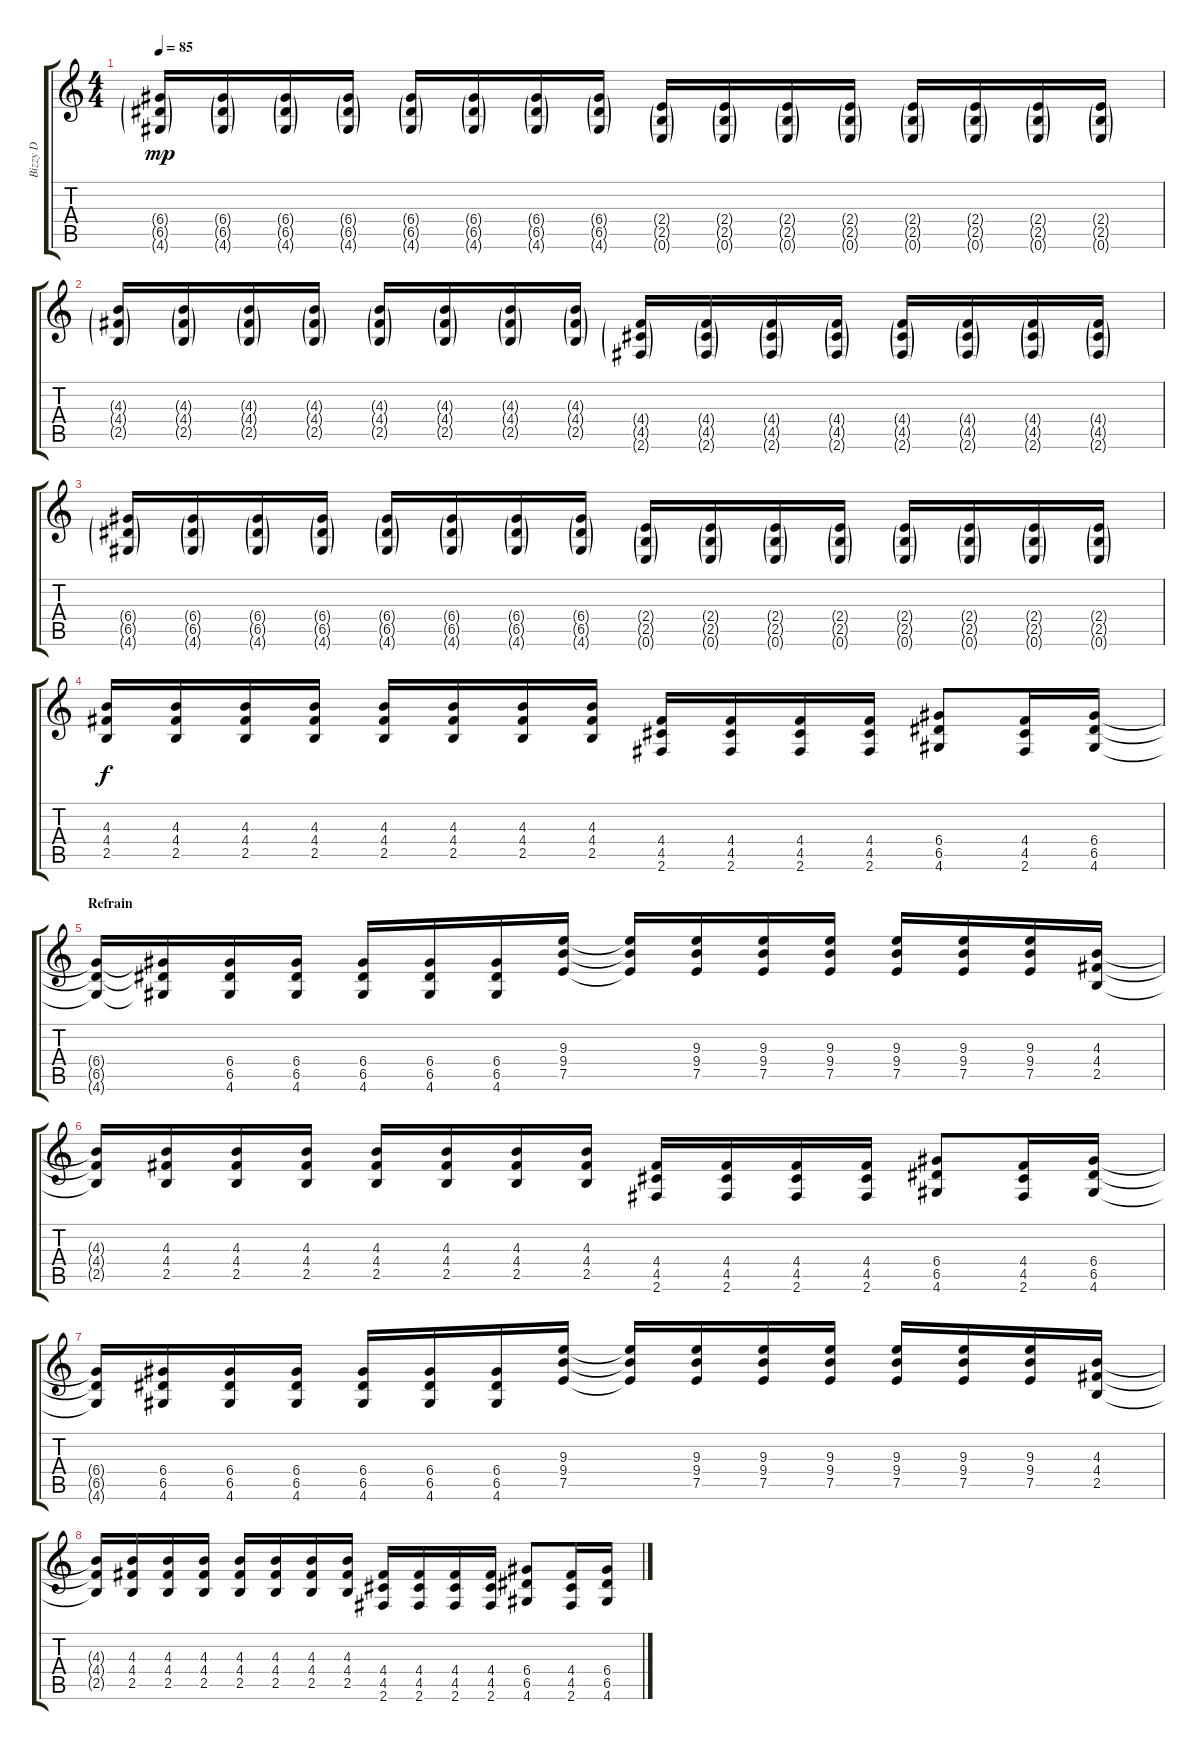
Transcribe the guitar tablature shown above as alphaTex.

\track ("Bizzy D" "Bizzy D") {instrument distortionguitar}
\staff {score tabs}
\tuning (E4 B3 G3 D3 A2 E2) {hide}
\ts (4 4)
\tempo 85
\clef g2
\ks c
(6.4{g} 6.5{g} 4.6{g}).16{dy mp} (6.4{g} 6.5{g} 4.6{g}).16 (6.4{g} 6.5{g} 4.6{g}).16 (6.4{g} 6.5{g} 4.6{g}).16 (6.4{g} 6.5{g} 4.6{g}).16 (6.4{g} 6.5{g} 4.6{g}).16 (6.4{g} 6.5{g} 4.6{g}).16 (6.4{g} 6.5{g} 4.6{g}).16 (2.4{g} 2.5{g} 0.6{g}).16 (2.4{g} 2.5{g} 0.6{g}).16 (2.4{g} 2.5{g} 0.6{g}).16 (2.4{g} 2.5{g} 0.6{g}).16 (2.4{g} 2.5{g} 0.6{g}).16 (2.4{g} 2.5{g} 0.6{g}).16 (2.4{g} 2.5{g} 0.6{g}).16 (2.4{g} 2.5{g} 0.6{g}).16 |
(4.3{g} 4.4{g} 2.5{g}).16 (4.3{g} 4.4{g} 2.5{g}).16 (4.3{g} 4.4{g} 2.5{g}).16 (4.3{g} 4.4{g} 2.5{g}).16 (4.3{g} 4.4{g} 2.5{g}).16 (4.3{g} 4.4{g} 2.5{g}).16 (4.3{g} 4.4{g} 2.5{g}).16 (4.3{g} 4.4{g} 2.5{g}).16 (4.4{g} 4.5{g} 2.6{g}).16 (4.4{g} 4.5{g} 2.6{g}).16 (4.4{g} 4.5{g} 2.6{g}).16 (4.4{g} 4.5{g} 2.6{g}).16 (4.4{g} 4.5{g} 2.6{g}).16 (4.4{g} 4.5{g} 2.6{g}).16 (4.4{g} 4.5{g} 2.6{g}).16 (4.4{g} 4.5{g} 2.6{g}).16 |
(6.4{g} 6.5{g} 4.6{g}).16 (6.4{g} 6.5{g} 4.6{g}).16 (6.4{g} 6.5{g} 4.6{g}).16 (6.4{g} 6.5{g} 4.6{g}).16 (6.4{g} 6.5{g} 4.6{g}).16 (6.4{g} 6.5{g} 4.6{g}).16 (6.4{g} 6.5{g} 4.6{g}).16 (6.4{g} 6.5{g} 4.6{g}).16 (2.4{g} 2.5{g} 0.6{g}).16 (2.4{g} 2.5{g} 0.6{g}).16 (2.4{g} 2.5{g} 0.6{g}).16 (2.4{g} 2.5{g} 0.6{g}).16 (2.4{g} 2.5{g} 0.6{g}).16 (2.4{g} 2.5{g} 0.6{g}).16 (2.4{g} 2.5{g} 0.6{g}).16 (2.4{g} 2.5{g} 0.6{g}).16 |
(4.3 4.4 2.5).16{dy f} (4.3 4.4 2.5).16 (4.3 4.4 2.5).16 (4.3 4.4 2.5).16 (4.3 4.4 2.5).16 (4.3 4.4 2.5).16 (4.3 4.4 2.5).16 (4.3 4.4 2.5).16 (4.4 4.5 2.6).16 (4.4 4.5 2.6).16 (4.4 4.5 2.6).16 (4.4 4.5 2.6).16 (6.4 6.5 4.6).8 (4.4 4.5 2.6).16 (6.4 6.5 4.6).16 |
\section ("" "Refrain")
(6.4{t} 6.5{t} 4.6{t}).16 (6.4{t} 6.5{t} 4.6{t}).16 (6.4 6.5 4.6).16 (6.4 6.5 4.6).16 (6.4 6.5 4.6).16 (6.4 6.5 4.6).16 (6.4 6.5 4.6).16 (9.3 9.4 7.5).16 (9.3{t} 9.4{t} 7.5{t}).16 (9.3 9.4 7.5).16 (9.3 9.4 7.5).16 (9.3 9.4 7.5).16 (9.3 9.4 7.5).16 (9.3 9.4 7.5).16 (9.3 9.4 7.5).16 (4.3 4.4 2.5).16 |
(4.3{t} 4.4{t} 2.5{t}).16 (4.3 4.4 2.5).16 (4.3 4.4 2.5).16 (4.3 4.4 2.5).16 (4.3 4.4 2.5).16 (4.3 4.4 2.5).16 (4.3 4.4 2.5).16 (4.3 4.4 2.5).16 (4.4 4.5 2.6).16 (4.4 4.5 2.6).16 (4.4 4.5 2.6).16 (4.4 4.5 2.6).16 (6.4 6.5 4.6).8 (4.4 4.5 2.6).16 (6.4 6.5 4.6).16 |
(6.4{t} 6.5{t} 4.6{t}).16 (6.4 6.5 4.6).16 (6.4 6.5 4.6).16 (6.4 6.5 4.6).16 (6.4 6.5 4.6).16 (6.4 6.5 4.6).16 (6.4 6.5 4.6).16 (9.3 9.4 7.5).16 (9.3{t} 9.4{t} 7.5{t}).16 (9.3 9.4 7.5).16 (9.3 9.4 7.5).16 (9.3 9.4 7.5).16 (9.3 9.4 7.5).16 (9.3 9.4 7.5).16 (9.3 9.4 7.5).16 (4.3 4.4 2.5).16 |
(4.3{t} 4.4{t} 2.5{t}).16 (4.3 4.4 2.5).16 (4.3 4.4 2.5).16 (4.3 4.4 2.5).16 (4.3 4.4 2.5).16 (4.3 4.4 2.5).16 (4.3 4.4 2.5).16 (4.3 4.4 2.5).16 (4.4 4.5 2.6).16 (4.4 4.5 2.6).16 (4.4 4.5 2.6).16 (4.4 4.5 2.6).16 (6.4 6.5 4.6).8 (4.4 4.5 2.6).16 (6.4 6.5 4.6).16
